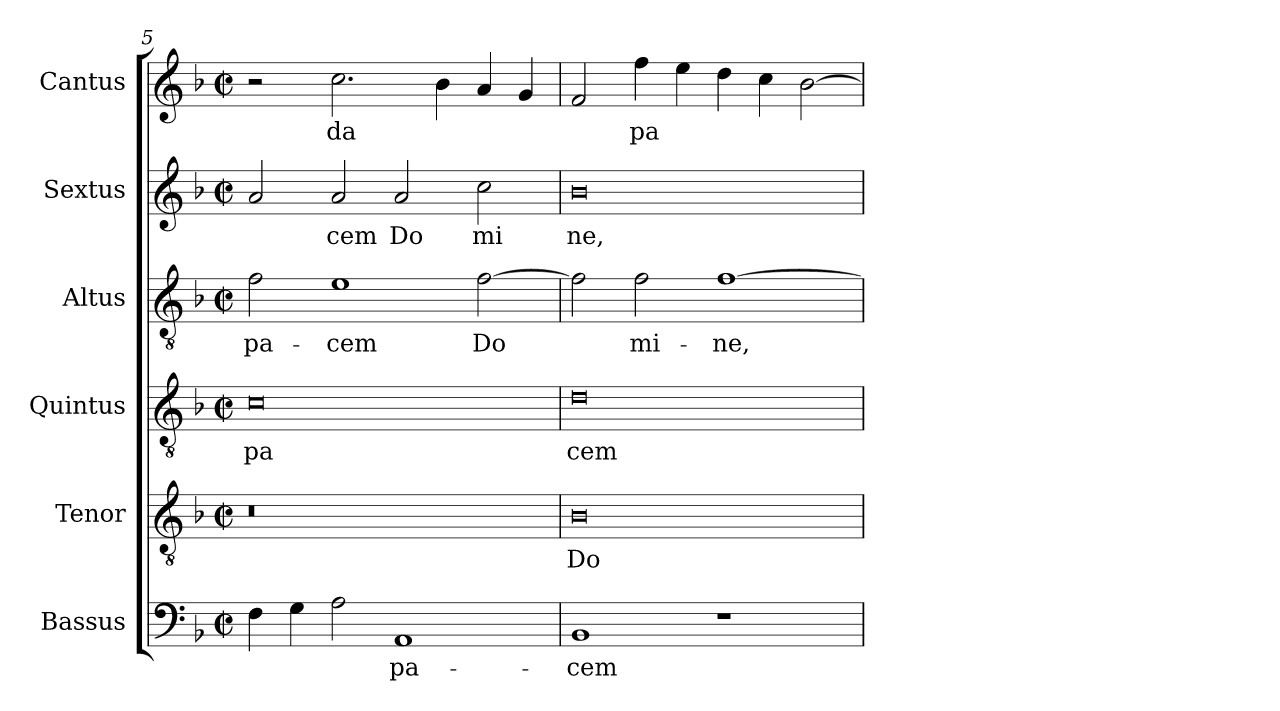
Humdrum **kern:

**kern	**text	**kern	**text	**kern	**text	**kern	**text	**kern	**text	**kern	**text
*part6	*part6	*part5	*part5	*part4	*part4	*part3	*part3	*part2	*part2	*part1	*part1
*staff6	*staff6	*staff5	*staff5	*staff4	*staff4	*staff3	*staff3	*staff2	*staff2	*staff1	*staff1
*I"Bassus	*	*I"Tenor	*	*I"Quintus	*	*I"Altus	*	*I"Sextus	*	*I"Cantus	*
!!LO:LB:g=z
*clefF4	*	*clefGv2	*	*clefGv2	*	*clefGv2	*	*clefG2	*	*clefG2	*
*k[b-]	*	*k[b-]	*	*k[b-]	*	*k[b-]	*	*k[b-]	*	*k[b-]	*
*F:	*	*F:	*	*F:	*	*F:	*	*F:	*	*F:	*
*M2/2	*	*M2/2	*	*M2/2	*	*M2/2	*	*M2/2	*	*M2/2	*
*met(c|)	*	*met(c|)	*	*met(c|)	*	*met(c|)	*	*met(c|)	*	*met(c|)	*
=5	=5	=5	=5	=5	=5	=5	=5	=5	=5	=5	=5
!	!LO:LY:b	!	!	!	!LO:LY:b:cj	!	!LO:LY:b	!	!LO:LY:b	!	!
4F\	.	0r	.	0c	pa	2f\	pa-	2a/	.	2r	.
!	!LO:LY:b	!	!	!	!	!	!	!	!	!	!
4G\	.	.	.	.	.	.	.	.	.	.	.
!	!LO:LY:b	!	!	!	!	!	!LO:LY:b	!	!LO:LY:b	!	!LO:LY:b
2A\	.	.	.	.	.	1e	-cem	2a/	cem	2.cc\	da
!	!LO:LY:b	!	!	!	!	!	!	!	!LO:LY:b	!	!
1AA	pa-	.	.	.	.	.	.	2a/	Do	.	.
!	!	!	!	!	!	!	!	!	!	!	!LO:LY:b
.	.	.	.	.	.	.	.	.	.	4b-\	.
!	!	!	!	!	!	!	!LO:LY:b	!	!LO:LY:b	!	!LO:LY:b
.	.	.	.	.	.	[>2f\	Do-	2cc\	mi	4a/	.
!	!	!	!	!	!	!	!	!	!	!	!LO:LY:b
.	.	.	.	.	.	.	.	.	.	4g/	.
=6	=6	=6	=6	=6	=6	=6	=6	=6	=6	=6	=6
!	!LO:LY:b	!	!LO:LY:b:cj	!	!LO:LY:b:cj	!	!LO:LY:b	!	!LO:LY:b	!	!LO:LY:b
1BB-	-cem	0B-	Do	0d	cem	2f\]	--	0b-	ne,	2f/	.
!	!	!	!	!	!	!	!LO:LY:b	!	!	!	!LO:LY:b
.	.	.	.	.	.	2f\	-mi-	.	.	4ff\	pa
!	!	!	!	!	!	!	!	!	!	!	!LO:LY:b
.	.	.	.	.	.	.	.	.	.	4ee\	.
!	!	!	!	!	!	!	!LO:LY:b	!	!	!	!LO:LY:b
1r	.	.	.	.	.	[>1f	-ne,	.	.	4dd\	.
!	!	!	!	!	!	!	!	!	!	!	!LO:LY:b
.	.	.	.	.	.	.	.	.	.	4cc\	.
!	!	!	!	!	!	!	!	!	!	!	!LO:LY:b
.	.	.	.	.	.	.	.	.	.	[>2b-\	.
=	=	=	=	=	=	=	=	=	=	=	=
*-	*-	*-	*-	*-	*-	*-	*-	*-	*-	*-	*-
